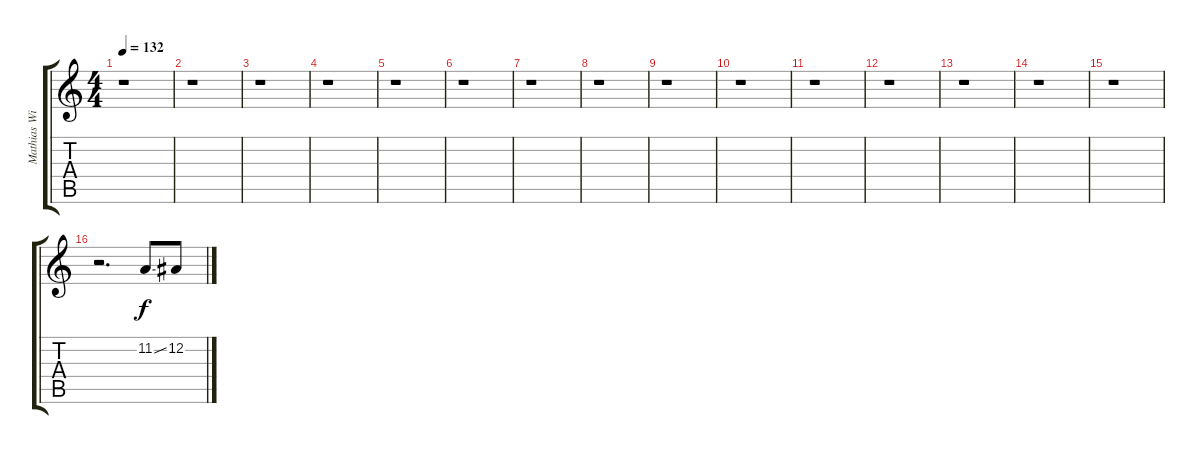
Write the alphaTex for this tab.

\track ("Mathias Wiesner" "Mathias Wi") {instrument lead1square}
\staff {score tabs}
\tuning (Eb4 Bb3 Gb3 Db3 Ab2 Eb2) {hide}
\ts (4 4)
\tempo 132
\clef g2
\ks c
r.1{dy f} |
r.1 |
r.1 |
r.1 |
r.1 |
r.1 |
r.1 |
r.1 |
r.1 |
r.1 |
r.1 |
r.1 |
r.1 |
r.1 |
r.1 |
r.2{d volume 9} 11.2{ss}.8 12.2.8
